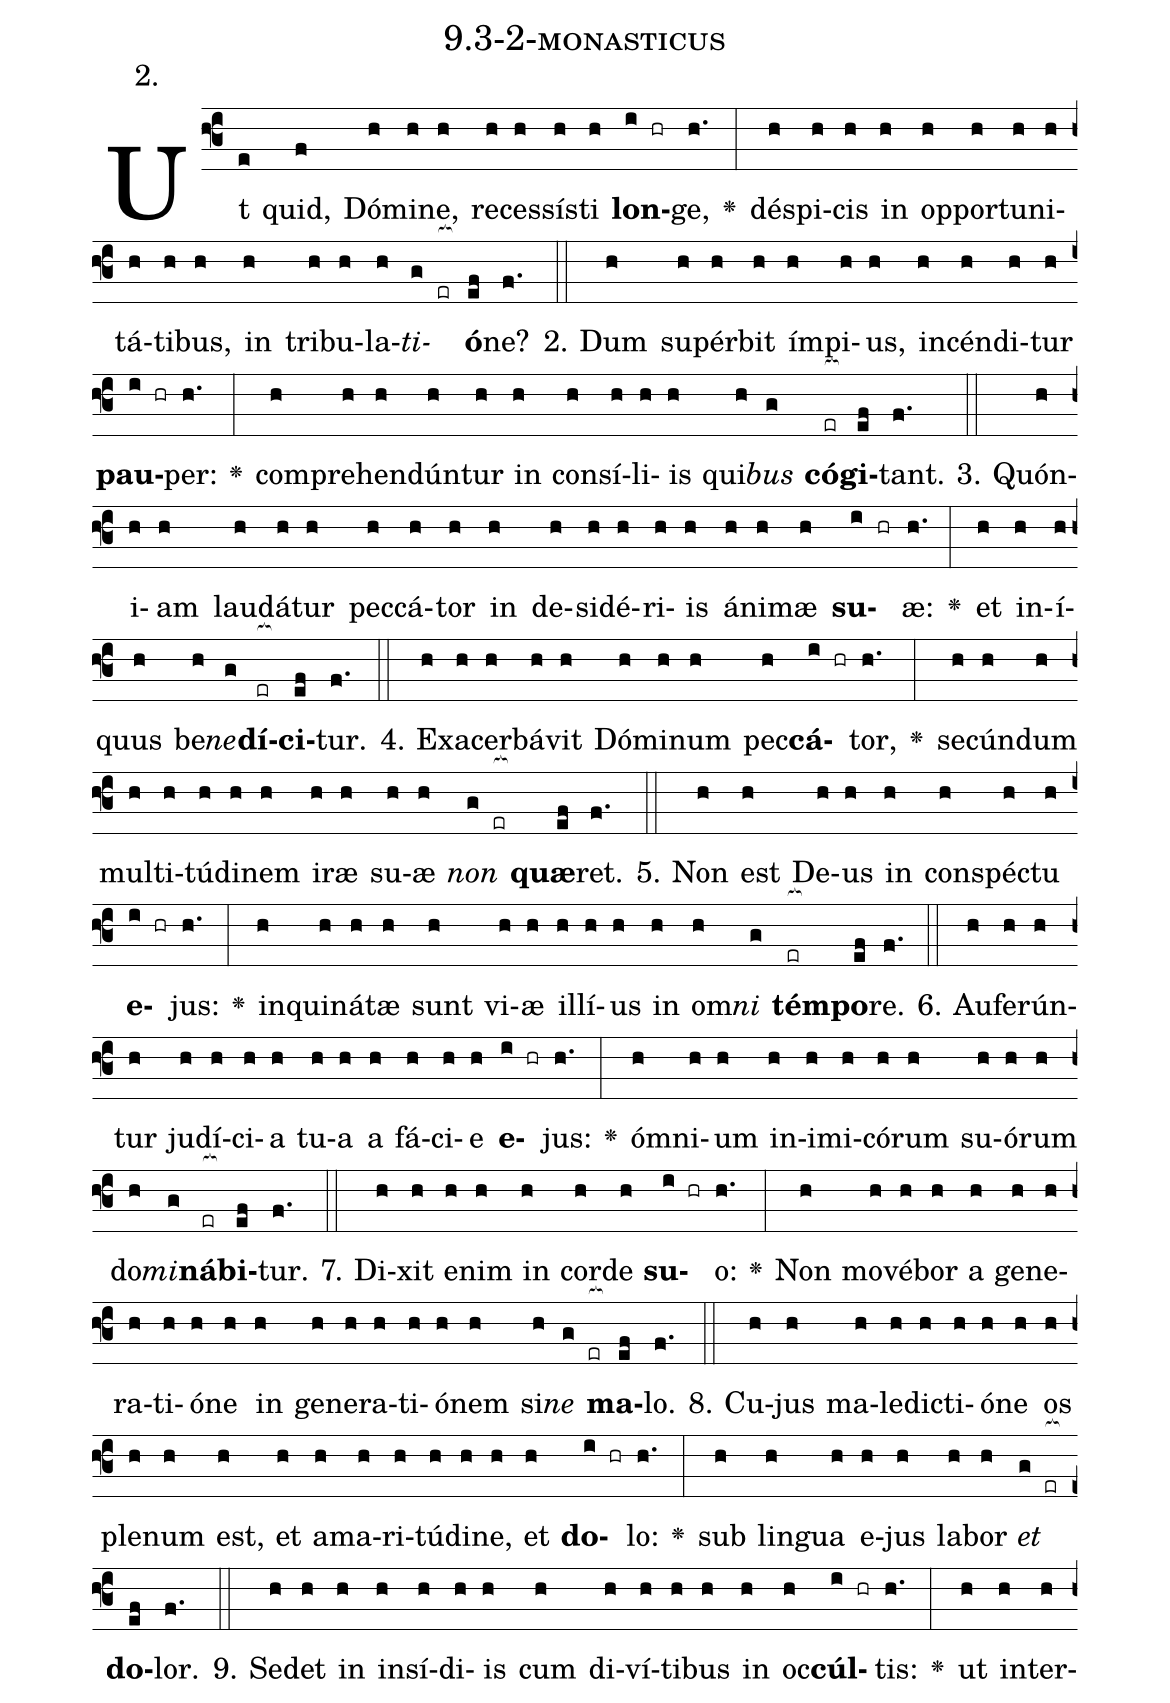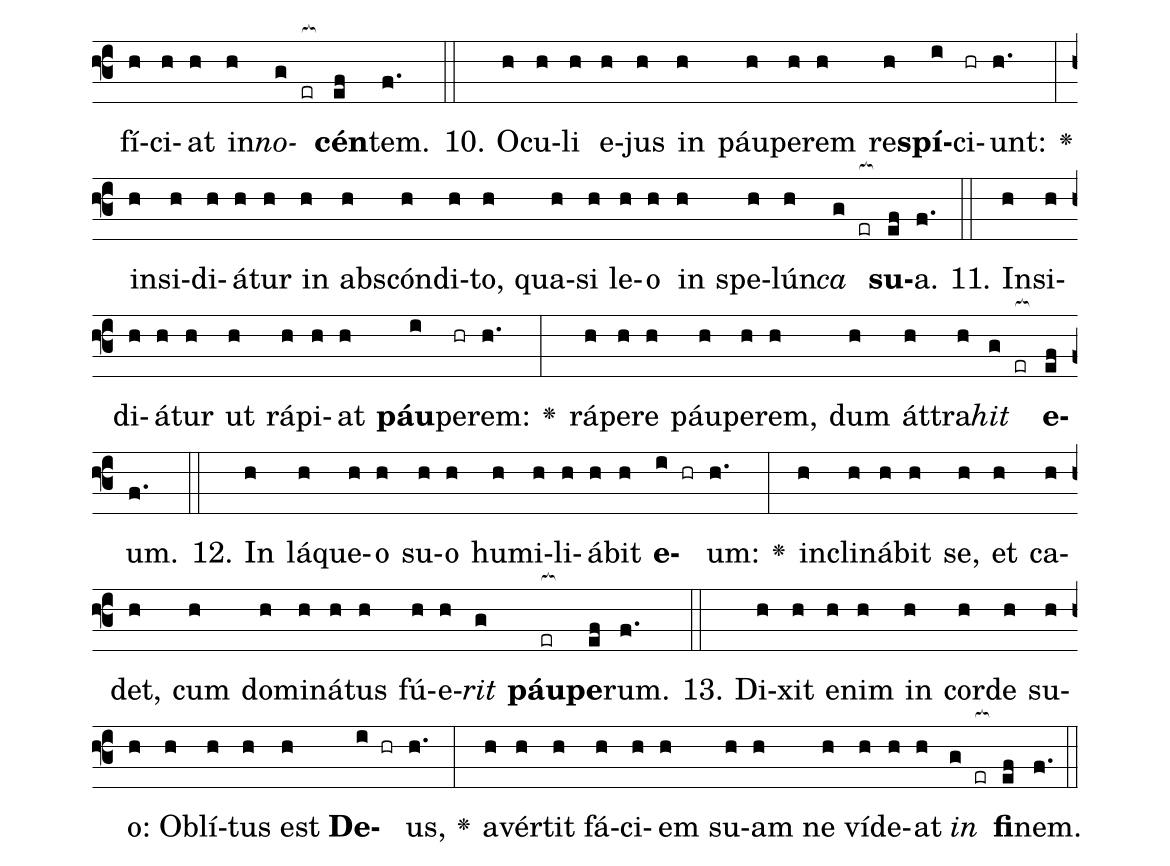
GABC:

name: 9.3-2-monasticus;
annotation: 2.;
%%
(f3)Ut(e) quid,(f) Dó(h)mi(h)ne,(h) re(h)ces(h)sís(h)ti(h) <b>lon</b>(i hr)ge,(h.) <v>\greheightstar</v>(:) dé(h)spi(h)cis(h) in(h) op(h)por(h)tu(h)ni(h)tá(h)ti(h)bus,(h) in(h) tri(h)bu(h)la(h)<i>ti</i>(g er[ocb:1{])<b>ó</b>(ef[ocb:0}])ne?(f.) (::)
2. Dum(h) su(h)pér(h)bit(h) ím(h)pi(h)us,(h) in(h)cén(h)di(h)tur(h) <b>pau</b>(i hr)per:(h.) <v>\greheightstar</v>(:) com(h)pre(h)hen(h)dún(h)tur(h) in(h) con(h)sí(h)li(h)is(h) qui(h)<i>bus</i>(g) <b>có</b>(er[ocb:1{])<b>gi</b>(ef[ocb:0}])tant.(f.) (::)
3. Quón(h)i(h)am(h) lau(h)dá(h)tur(h) pec(h)cá(h)tor(h) in(h) de(h)si(h)dé(h)ri(h)is(h) á(h)ni(h)mæ(h) <b>su</b>(i hr)æ:(h.) <v>\greheightstar</v>(:) et(h) in(h)í(h)quus(h) be(h)<i>ne</i>(g)<b>dí</b>(er[ocb:1{])<b>ci</b>(ef[ocb:0}])tur.(f.) (::)
4. Ex(h)a(h)cer(h)bá(h)vit(h) Dó(h)mi(h)num(h) pec(h)<b>cá</b>(i hr)tor,(h.) <v>\greheightstar</v>(:) se(h)cún(h)dum(h) mul(h)ti(h)tú(h)di(h)nem(h) i(h)ræ(h) su(h)æ(h) <i>non</i>(g er[ocb:1{]) <b>quæ</b>(ef[ocb:0}])ret.(f.) (::)
5. Non(h) est(h) De(h)us(h) in(h) con(h)spéc(h)tu(h) <b>e</b>(i hr)jus:(h.) <v>\greheightstar</v>(:) in(h)qui(h)ná(h)tæ(h) sunt(h) vi(h)æ(h) il(h)lí(h)us(h) in(h) om(h)<i>ni</i>(g) <b>tém</b>(er[ocb:1{])<b>po</b>(ef[ocb:0}])re.(f.) (::)
6. Au(h)fe(h)rún(h)tur(h) ju(h)dí(h)ci(h)a(h) tu(h)a(h) a(h) fá(h)ci(h)e(h) <b>e</b>(i hr)jus:(h.) <v>\greheightstar</v>(:) óm(h)ni(h)um(h) in(h)i(h)mi(h)có(h)rum(h) su(h)ó(h)rum(h) do(h)<i>mi</i>(g)<b>ná</b>(er[ocb:1{])<b>bi</b>(ef[ocb:0}])tur.(f.) (::)
7. Di(h)xit(h) e(h)nim(h) in(h) cor(h)de(h) <b>su</b>(i hr)o:(h.) <v>\greheightstar</v>(:) Non(h) mo(h)vé(h)bor(h) a(h) ge(h)ne(h)ra(h)ti(h)ó(h)ne(h) in(h) ge(h)ne(h)ra(h)ti(h)ó(h)nem(h) si(h)<i>ne</i>(g er[ocb:1{]) <b>ma</b>(ef[ocb:0}])lo.(f.) (::)
8. Cu(h)jus(h) ma(h)le(h)dic(h)ti(h)ó(h)ne(h) os(h) ple(h)num(h) est,(h) et(h) a(h)ma(h)ri(h)tú(h)di(h)ne,(h) et(h) <b>do</b>(i hr)lo:(h.) <v>\greheightstar</v>(:) sub(h) lin(h)gua(h) e(h)jus(h) la(h)bor(h) <i>et</i>(g er[ocb:1{]) <b>do</b>(ef[ocb:0}])lor.(f.) (::)
9. Se(h)det(h) in(h) in(h)sí(h)di(h)is(h) cum(h) di(h)ví(h)ti(h)bus(h) in(h) oc(h)<b>cúl</b>(i hr)tis:(h.) <v>\greheightstar</v>(:) ut(h) in(h)ter(h)fí(h)ci(h)at(h) in(h)<i>no</i>(g er[ocb:1{])<b>cén</b>(ef[ocb:0}])tem.(f.) (::)
10. O(h)cu(h)li(h) e(h)jus(h) in(h) páu(h)pe(h)rem(h) re(h)<b>spí</b>(i)ci(hr)unt:(h.) <v>\greheightstar</v>(:) in(h)si(h)di(h)á(h)tur(h) in(h) abs(h)cón(h)di(h)to,(h) qua(h)si(h) le(h)o(h) in(h) spe(h)lún(h)<i>ca</i>(g er[ocb:1{]) <b>su</b>(ef[ocb:0}])a.(f.) (::)
11. In(h)si(h)di(h)á(h)tur(h) ut(h) rá(h)pi(h)at(h) <b>páu</b>(i)pe(hr)rem:(h.) <v>\greheightstar</v>(:) rá(h)pe(h)re(h) páu(h)pe(h)rem,(h) dum(h) át(h)tra(h)<i>hit</i>(g er[ocb:1{]) <b>e</b>(ef[ocb:0}])um.(f.) (::)
12. In(h) lá(h)que(h)o(h) su(h)o(h) hu(h)mi(h)li(h)á(h)bit(h) <b>e</b>(i hr)um:(h.) <v>\greheightstar</v>(:) in(h)cli(h)ná(h)bit(h) se,(h) et(h) ca(h)det,(h) cum(h) do(h)mi(h)ná(h)tus(h) fú(h)e(h)<i>rit</i>(g) <b>páu</b>(er[ocb:1{])<b>pe</b>(ef[ocb:0}])rum.(f.) (::)
13. Di(h)xit(h) e(h)nim(h) in(h) cor(h)de(h) su(h)o:(h) Ob(h)lí(h)tus(h) est(h) <b>De</b>(i hr)us,(h.) <v>\greheightstar</v>(:) a(h)vér(h)tit(h) fá(h)ci(h)em(h) su(h)am(h) ne(h) ví(h)de(h)at(h) <i>in</i>(g er[ocb:1{]) <b>fi</b>(ef[ocb:0}])nem.(f.) (::)
